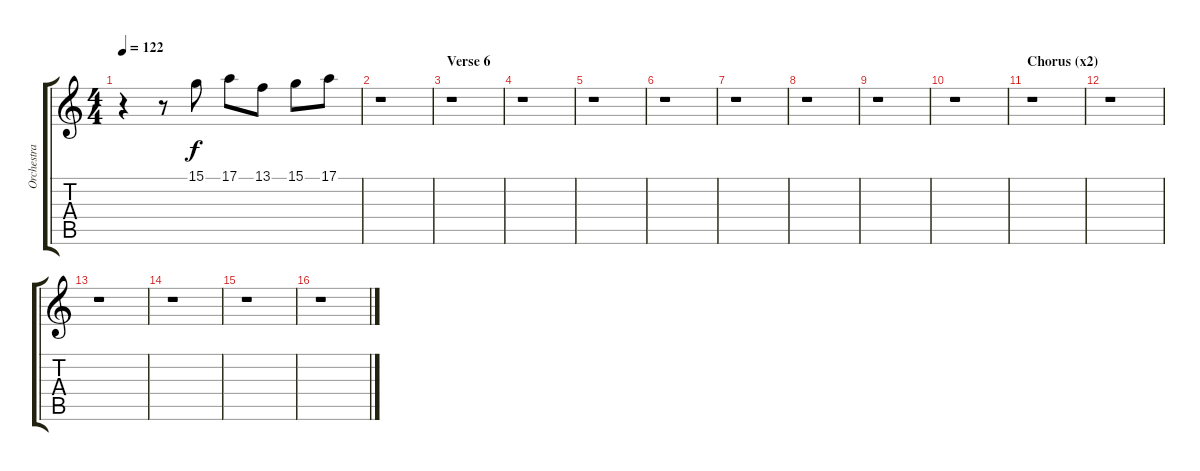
\track ("Orchestra" "Orchestra") {instrument stringensemble1}
\staff {score tabs}
\tuning (E4 B3 G3 D3 A2 E2) {hide}
\ts (4 4)
\tempo 122
\clef g2
\ks c
r.4{dy f} r.8 15.1.8 17.1.8 13.1.8 15.1.8 17.1.8 |
r.1 |
\section ("" "Verse 6")
r.1 |
r.1 |
r.1 |
r.1 |
r.1 |
r.1 |
r.1 |
r.1 |
\section ("" "Chorus (x2)")
r.1 |
r.1 |
r.1 |
r.1 |
r.1 |
r.1
